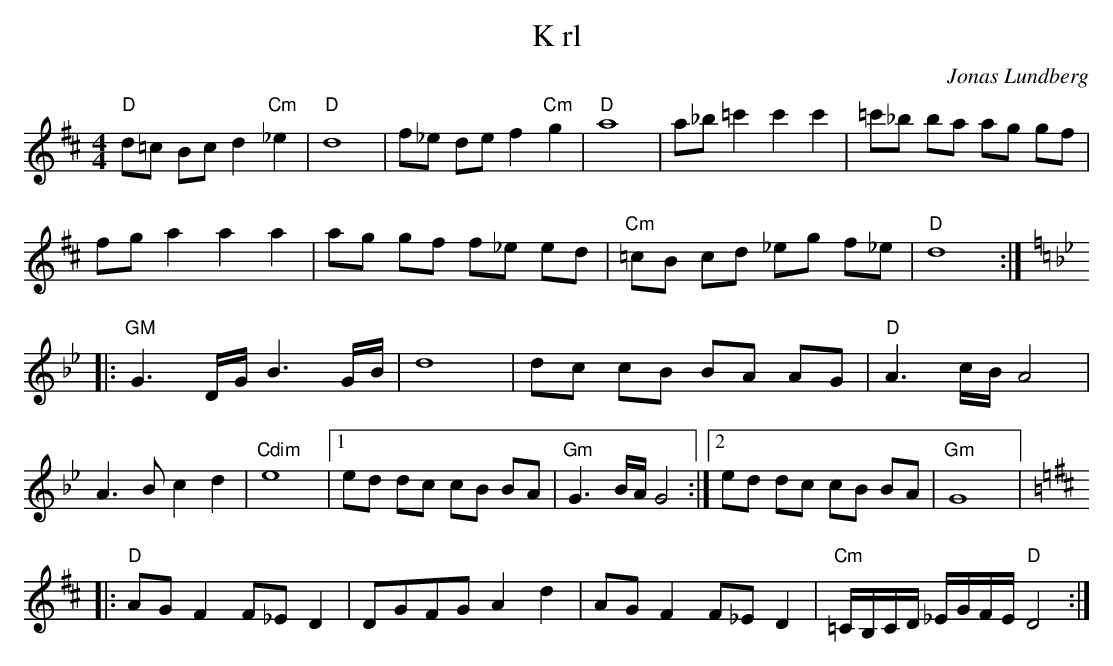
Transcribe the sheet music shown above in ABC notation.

X:1
T: K rl
C: Jonas Lundberg
M: 4/4
L: 1/4
K: D
"D"d/=c/ B/c/ d"Cm"_e | "D"d4 | f/_e/ d/e/ f"Cm"g | "D"a4 | a/_b/ =c'c'c' | =c'/_b/ b/a/ a/g/ g/f/ |
f/g/ aaa | a/g/ g/f/ f/_e/ e/d/ | "Cm"=c/B/ c/d/ _e/g/ f/_e/ | "D"d4 :|:
[K: Gm]"GM"G3/ D//G// B3/ G//B// | d4 | d/c/ c/B/ B/A/ A/G/ | "D"A3/ c//B// A2 |
A>B cd | "Cdim"e4 |1 e/d/ d/c/ c/B/ B/A/ | "Gm"G3/ B//A// G2 :|2 e/d/ d/c/ c/B/ B/A/ | "Gm"G4 |:
[K: D]"D"A/G/ F F/_E/ D | D/G/F/G/ A d | A/G/ F F/_E/ D | "Cm"=C//B,//C//D// _E//G//F//E// "D"D2 :|
